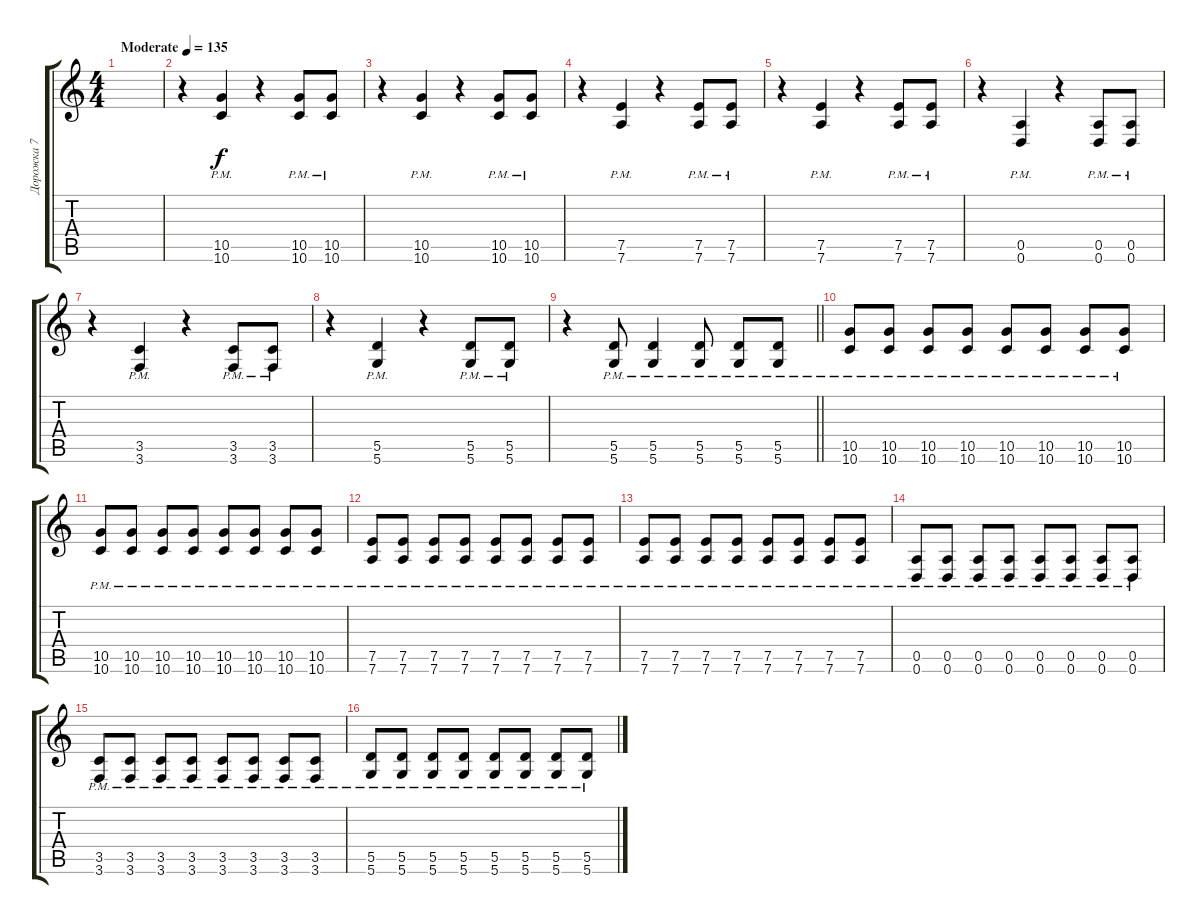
\track ("Дорожка 7" "Дорожка 7") {instrument distortionguitar}
\staff {score tabs}
\tuning (E4 B3 G3 D3 A2 D2) {hide}
\ts (4 4)
\tempo (135 "Moderate")
\clef g2
\ks c
|
r.4 (10.5{pm} 10.6{pm}).4 r.4 (10.5{pm} 10.6{pm}).8 (10.5{pm} 10.6{pm}).8 |
r.4 (10.5{pm} 10.6{pm}).4 r.4 (10.5{pm} 10.6{pm}).8 (10.5{pm} 10.6{pm}).8 |
r.4 (7.5{pm} 7.6{pm}).4 r.4 (7.5{pm} 7.6{pm}).8 (7.5{pm} 7.6{pm}).8 |
r.4 (7.5{pm} 7.6{pm}).4 r.4 (7.5{pm} 7.6{pm}).8 (7.5{pm} 7.6{pm}).8 |
r.4 (0.5{pm} 0.6{pm}).4 r.4 (0.5{pm} 0.6{pm}).8 (0.5{pm} 0.6{pm}).8 |
r.4 (3.5{pm} 3.6{pm}).4 r.4 (3.5{pm} 3.6{pm}).8 (3.5{pm} 3.6{pm}).8 |
r.4 (5.5{pm} 5.6{pm}).4 r.4 (5.5{pm} 5.6{pm}).8 (5.5{pm} 5.6{pm}).8 |
\barLineRight lightlight
r.4 (5.5{pm} 5.6{pm}).8 (5.5{pm} 5.6{pm}).4 (5.5{pm} 5.6{pm}).8 (5.5{pm} 5.6{pm}).8 (5.5{pm} 5.6{pm}).8 |
(10.5{pm} 10.6{pm}).8 (10.5{pm} 10.6{pm}).8 (10.5{pm} 10.6{pm}).8 (10.5{pm} 10.6{pm}).8 (10.5{pm} 10.6{pm}).8 (10.5{pm} 10.6{pm}).8 (10.5{pm} 10.6{pm}).8 (10.5{pm} 10.6{pm}).8 |
(10.5{pm} 10.6{pm}).8 (10.5{pm} 10.6{pm}).8 (10.5{pm} 10.6{pm}).8 (10.5{pm} 10.6{pm}).8 (10.5{pm} 10.6{pm}).8 (10.5{pm} 10.6{pm}).8 (10.5{pm} 10.6{pm}).8 (10.5{pm} 10.6{pm}).8 |
(7.5{pm} 7.6{pm}).8 (7.5{pm} 7.6{pm}).8 (7.5{pm} 7.6{pm}).8 (7.5{pm} 7.6{pm}).8 (7.5{pm} 7.6{pm}).8 (7.5{pm} 7.6{pm}).8 (7.5{pm} 7.6{pm}).8 (7.5{pm} 7.6{pm}).8 |
(7.5{pm} 7.6{pm}).8 (7.5{pm} 7.6{pm}).8 (7.5{pm} 7.6{pm}).8 (7.5{pm} 7.6{pm}).8 (7.5{pm} 7.6{pm}).8 (7.5{pm} 7.6{pm}).8 (7.5{pm} 7.6{pm}).8 (7.5{pm} 7.6{pm}).8 |
(0.5{pm} 0.6{pm}).8 (0.5{pm} 0.6{pm}).8 (0.5{pm} 0.6{pm}).8 (0.5{pm} 0.6{pm}).8 (0.5{pm} 0.6{pm}).8 (0.5{pm} 0.6{pm}).8 (0.5{pm} 0.6{pm}).8 (0.5{pm} 0.6{pm}).8 |
(3.5{pm} 3.6{pm}).8 (3.5{pm} 3.6{pm}).8 (3.5{pm} 3.6{pm}).8 (3.5{pm} 3.6{pm}).8 (3.5{pm} 3.6{pm}).8 (3.5{pm} 3.6{pm}).8 (3.5{pm} 3.6{pm}).8 (3.5{pm} 3.6{pm}).8 |
(5.5{pm} 5.6{pm}).8 (5.5{pm} 5.6{pm}).8 (5.5{pm} 5.6{pm}).8 (5.5{pm} 5.6{pm}).8 (5.5{pm} 5.6{pm}).8 (5.5{pm} 5.6{pm}).8 (5.5{pm} 5.6{pm}).8 (5.5{pm} 5.6{pm}).8
